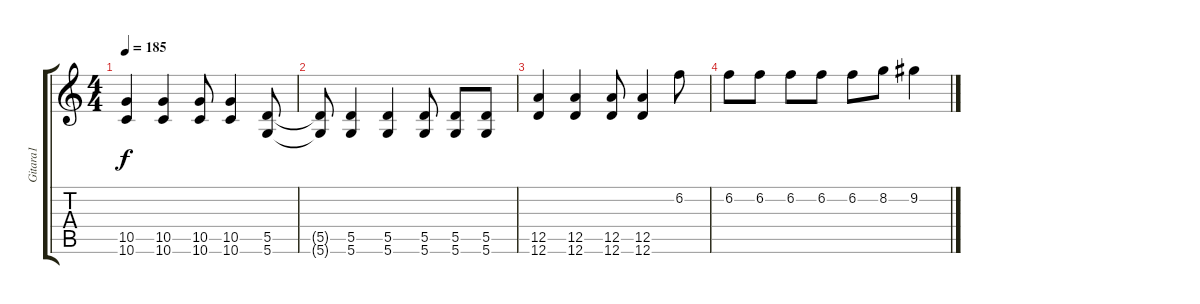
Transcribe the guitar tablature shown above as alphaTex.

\track ("Gitara1" "Gitara1") {instrument distortionguitar}
\staff {score tabs}
\tuning (E4 B3 G3 D3 A2 D2) {hide}
\ts (4 4)
\tempo 185
\clef g2
\ks c
(10.5 10.6).4{dy f} (10.5 10.6).4 (10.5 10.6).8 (10.5 10.6).4 (5.5 5.6).8 |
(5.5{t} 5.6{t}).8 (5.5 5.6).4 (5.5 5.6).4 (5.5 5.6).8 (5.5 5.6).8 (5.5 5.6).8 |
(12.5 12.6).4 (12.5 12.6).4 (12.5 12.6).8 (12.5 12.6).4 6.2.8 |
6.2.8 6.2.8 6.2.8 6.2.8 6.2.8 8.2.8 9.2.4
